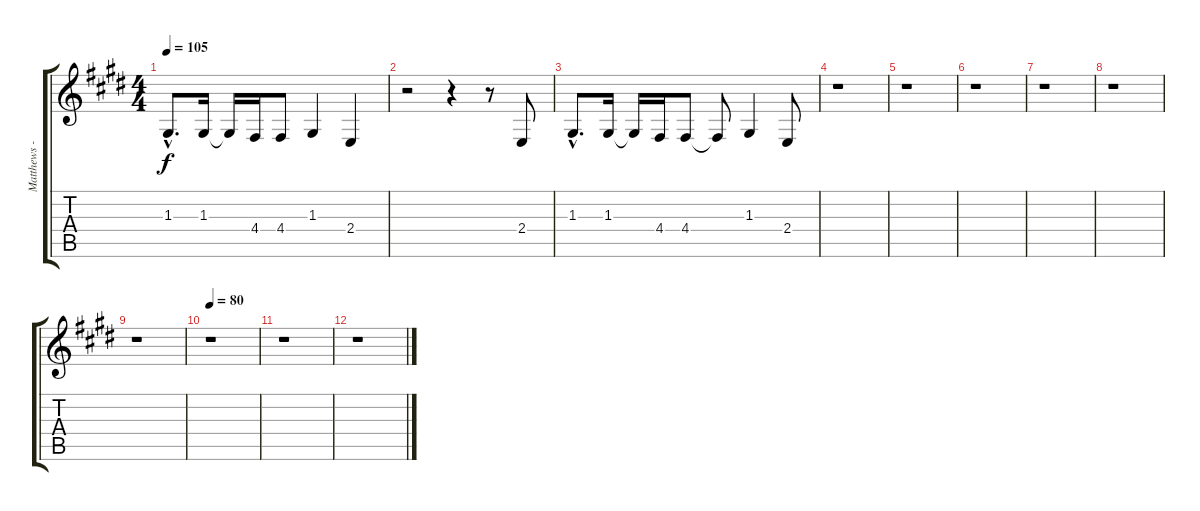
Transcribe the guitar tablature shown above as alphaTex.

\track ("Matthews - Vocals" "Matthews -") {instrument lead2sawtooth}
\staff {score tabs}
\tuning (E4 B3 G3 D3 A2 E2) {hide}
\ts (4 4)
\tempo 105
\clef g2
\ks c#minor
1.3{hac}.8{d dy f} 1.3.16 1.3{t}.16 4.4.16 4.4.8 1.3.4 2.4.4 |
r.2 r.4 r.8 2.4.8 |
1.3{hac}.8{d} 1.3.16 1.3{t}.16 4.4.16 4.4.8 4.4{t}.8 1.3.4 2.4.8 |
r.1 |
r.1 |
r.1 |
r.1 |
r.1 |
r.1 |
\tempo 80
r.1 |
r.1 |
r.1
